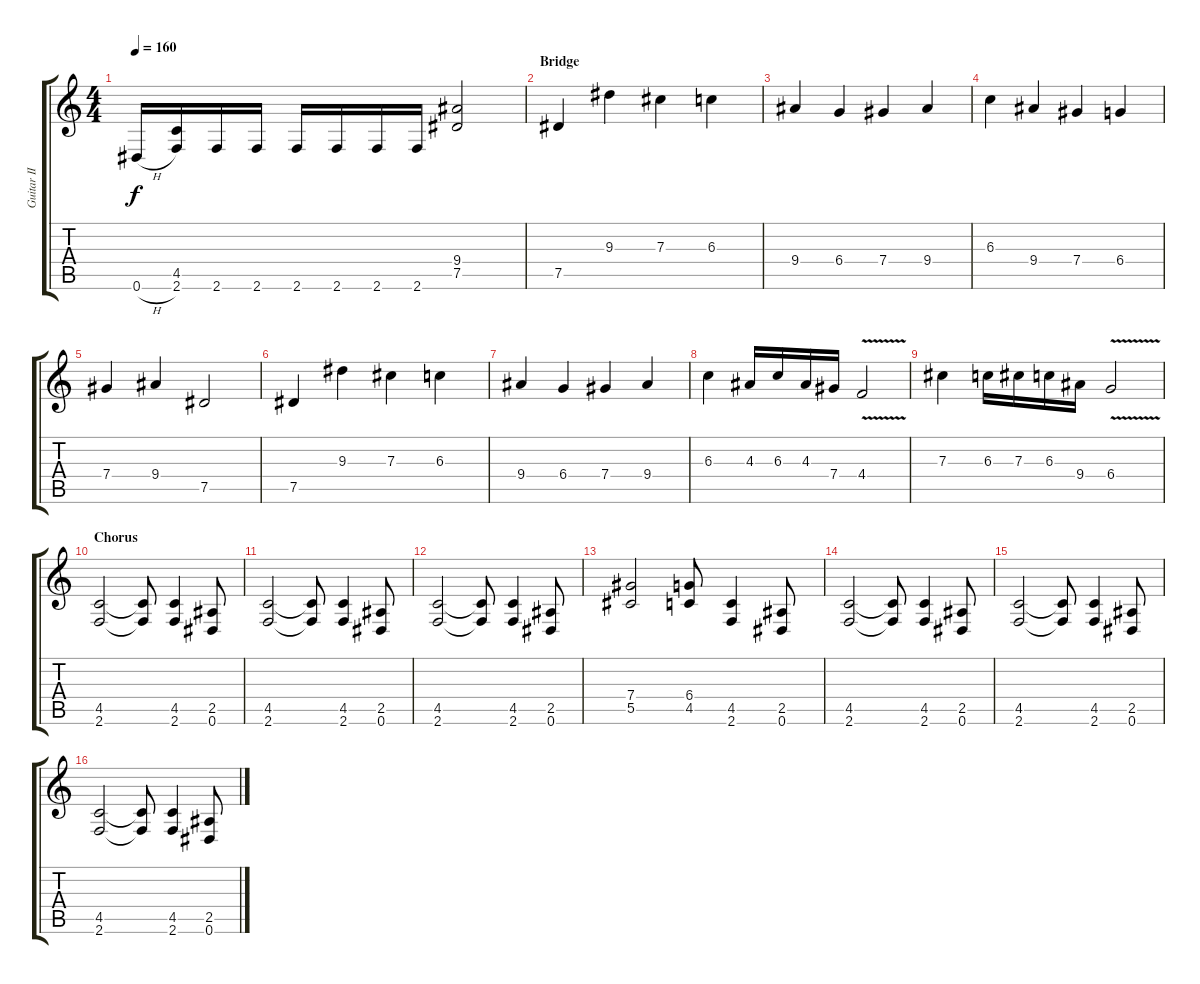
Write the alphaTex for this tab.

\track ("Guitar II" "Guitar II") {instrument distortionguitar}
\staff {score tabs}
\tuning (Eb4 Bb3 Gb3 Db3 Ab2 Eb2) {hide}
\ts (4 4)
\tempo 160
\clef g2
\ks c
0.6{h}.16{dy f} (4.5 2.6).16 2.6.16 2.6.16 2.6.16 2.6.16 2.6.16 2.6.16 (9.4 7.5).2 |
\section ("" "Bridge")
7.5.4 9.3.4 7.3.4 6.3.4 |
9.4.4 6.4.4 7.4.4 9.4.4 |
6.3.4 9.4.4 7.4.4 6.4.4 |
7.4.4 9.4.4 7.5.2 |
7.5.4 9.3.4 7.3.4 6.3.4 |
9.4.4 6.4.4 7.4.4 9.4.4 |
6.3.4 4.3.16 6.3.16 4.3.16 7.4.16 4.4{v}.2 |
7.3.4 6.3.16 7.3.16 6.3.16 9.4.16 6.4{v}.2 |
\section ("" "Chorus")
(4.5 2.6).2 (4.5{t} 2.6{t}).8 (4.5 2.6).4 (2.5 0.6).8 |
(4.5 2.6).2 (4.5{t} 2.6{t}).8 (4.5 2.6).4 (2.5 0.6).8 |
(4.5 2.6).2 (4.5{t} 2.6{t}).8 (4.5 2.6).4 (2.5 0.6).8 |
(7.4 5.5).2 (6.4 4.5).8 (4.5 2.6).4 (2.5 0.6).8 |
(4.5 2.6).2 (4.5{t} 2.6{t}).8 (4.5 2.6).4 (2.5 0.6).8 |
(4.5 2.6).2 (4.5{t} 2.6{t}).8 (4.5 2.6).4 (2.5 0.6).8 |
(4.5 2.6).2 (4.5{t} 2.6{t}).8 (4.5 2.6).4 (2.5 0.6).8
